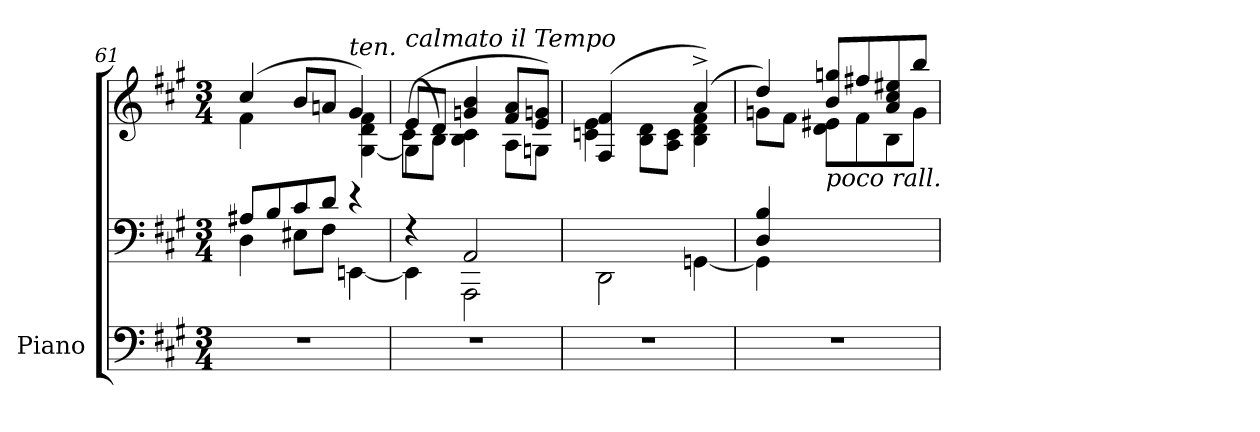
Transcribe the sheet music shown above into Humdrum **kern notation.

**kern	**kern	**kern
*part1	*part1	*part1
*staff3	*staff2	*staff1
*I"Piano	*	*
*I'Pno.	*	*
*clefF4	*clefF4	*clefG2
*k[f#c#g#]	*k[f#c#g#]	*k[f#c#g#]
*M3/4	*M3/4	*M3/4
=61	=61	=61
*	*^	*^
2.r	8A#X/L	4D\	(4cc#/	4f#\
.	8B/	.	.	.
.	8c#/	8E#X\L	8b/L	4rgyy
.	8d/J	8F#\J	8an/J	.
!	!	!	!LO:TX:a:i:t=ten.	!
.	4r	[4EEn\	4g#/)	[4G#\ 4d\ 4f#\
!!LO:LB:g=z
=62	=62	=62	=62	=62
*	*	*	*	*^
!	!	!	!LO:TX:a:i:t=calmato il Tempo	!	!
2.r	4r	4EE\]	(8e/L	4G#\]	(8c#\L
.	.	.	8d/J	.	8B\J)
.	2AA/	2AAA\	4gn/ 4b/	4B\ 4c#\	2ryy
.	.	.	8f#/ 8a/L	8A\L	.
.	.	.	8e/ 8gn/J)	8Gn\J	.
*	*	*	*	*v	*v
=63	=63	=63	=63	=63
2.r	2.ryy	2DD\	(4F#/ 4f#/	4cn\ 4e\
.	.	.	4ryy	8B\ 8d\L
.	.	.	.	8A\ 8c\J
.	.	[4GGn\	(4a^/)	4B\ 4d\ 4f#\
=64	=64	=64	=64	=64
2.r	4D/ 4B/	4GG\]	4dd/)	8gn\L
.	.	.	.	8f#\J
!	!	!	!LO:TX:b:i:t=poco rall.	!
.	2ryy	2ryy	8b/ 8ggn/L	8d\ 8e#X\L
.	.	.	8ff#X/	8f#\
.	.	.	8a/ 8cc#/ 8ee#X/	8B\
.	.	.	8bb/J	8g\J
*	*v	*v	*	*
*	*	*v	*v
=	=	=
*-	*-	*-
